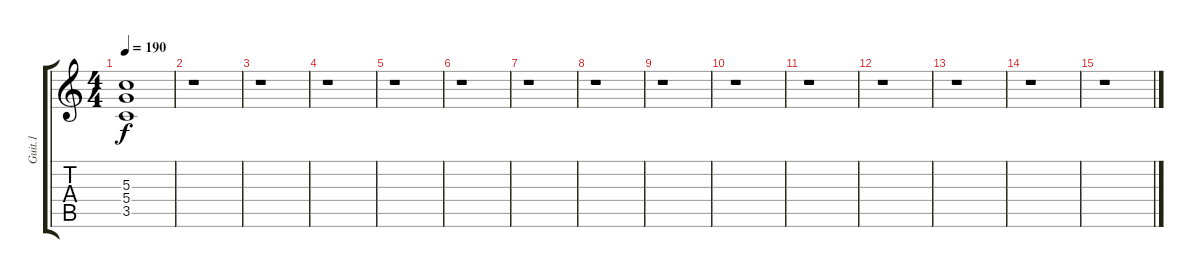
\track ("Guit.1" "Guit.1") {instrument distortionguitar}
\staff {score tabs}
\tuning (E4 B3 G3 D3 A2 E2) {hide}
\ts (4 4)
\tempo 190
\clef g2
\ks c
(5.3 5.4 3.5).1{dy f} |
r.1 |
r.1 |
r.1 |
r.1 |
r.1 |
r.1 |
r.1 |
r.1 |
r.1 |
r.1 |
r.1 |
r.1 |
r.1 |
r.1
